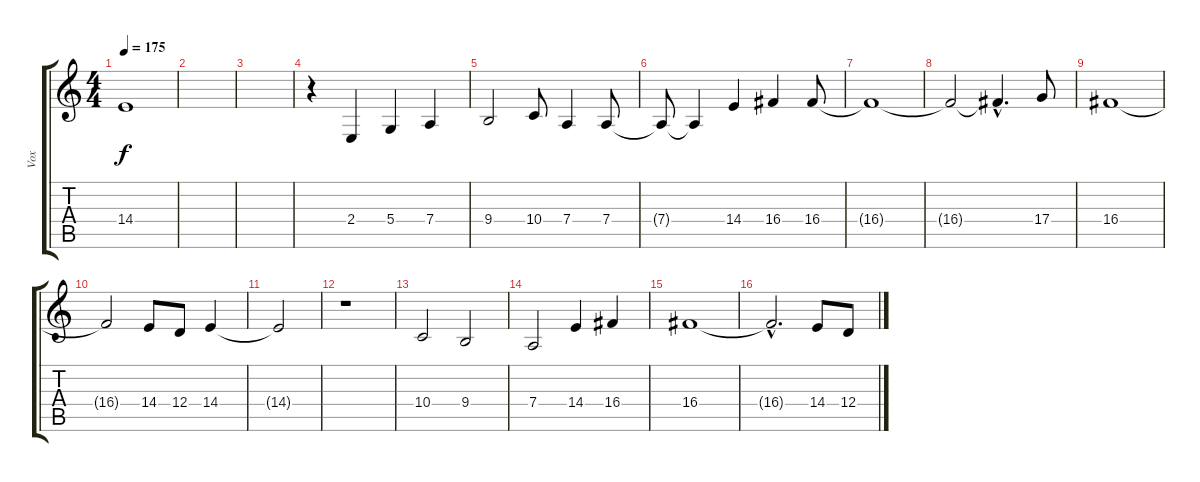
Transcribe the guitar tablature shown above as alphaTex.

\track ("Vox" "Vox") {instrument flute}
\staff {score tabs}
\tuning (E4 B3 G3 D3 A2 E2) {hide}
\ts (4 4)
\tempo 175
\clef g2
\ks c
14.4{t}.1{dy f} |
|
|
r.4 2.4.4 5.4.4 7.4.4 |
9.4.2 10.4.8 7.4.4 7.4.8 |
7.4{t}.8 7.4{t}.4 14.4.4 16.4.4 16.4.8 |
16.4{t}.1 |
16.4{t}.2 16.4{hac t}.4{d} 17.4.8 |
16.4.1 |
16.4{t}.2 14.4.8 12.4.8 14.4.4 |
14.4{t}.2 |
r.1 |
10.4.2 9.4.2 |
7.4.2 14.4.4 16.4.4 |
16.4.1 |
16.4{hac t}.2{d} 14.4.8 12.4.8
